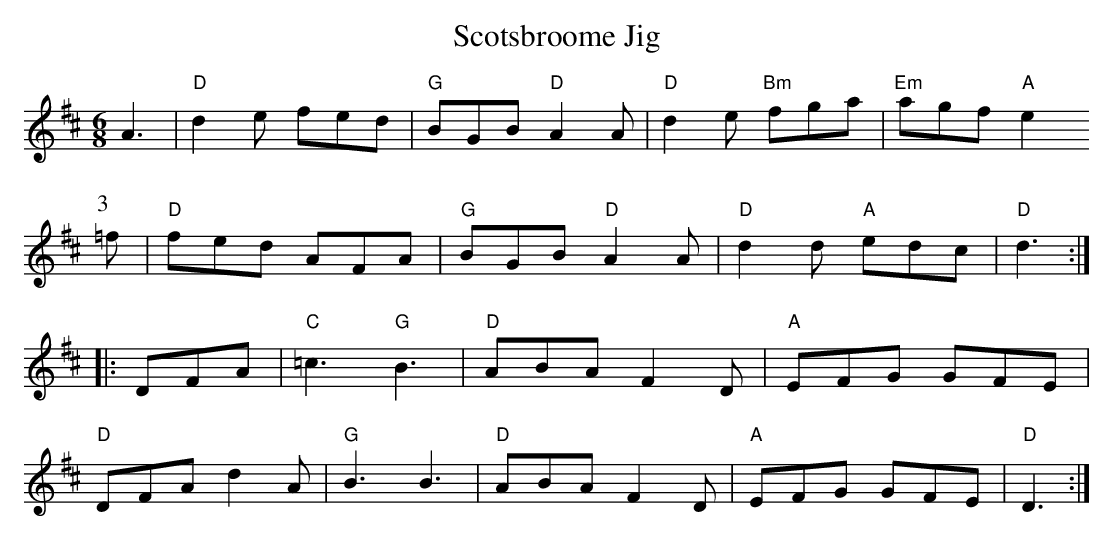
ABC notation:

X:1
T:Scotsbroome Jig
M:6/8
K:D
A3 |"D"d2e fed|"G"BGB "D"A2A|"D"d2e "Bm"fga|"Em"agf "A"e2
P:3
=f|"D"fed AFA|"G"BGB "D"A2A|"D"d2d "A"edc|"D"d3 :|
|:DFA |"C"=c3 "G"B3|"D"ABA F2D|"A"EFG GFE|
"D"DFA d2A|"G"B3 B3|"D"ABA F2D|"A"EFG GFE|"D"D3 :|
